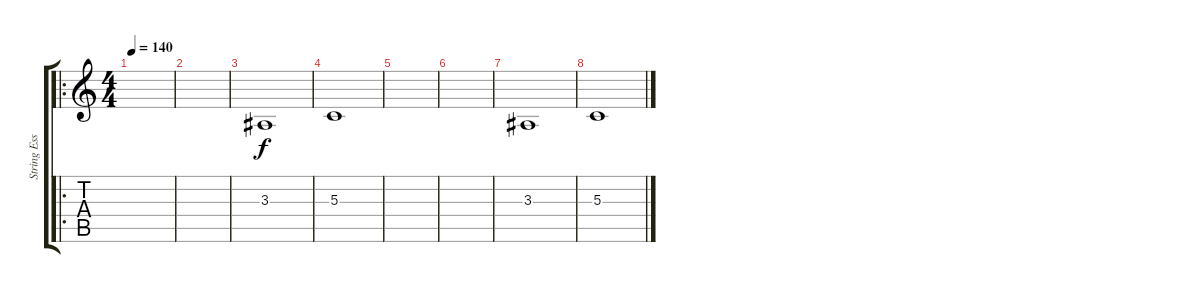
\track ("String Essemble" "String Ess") {instrument stringensemble2}
\staff {score tabs}
\tuning (E4 B3 G3 D3 A2 E2) {hide}
\ro
\ts (4 4)
\tempo 140
\clef g2
\ks c
|
|
3.3.1{volume 16} |
5.3.1 |
|
|
3.3.1{volume 16} |
5.3.1
